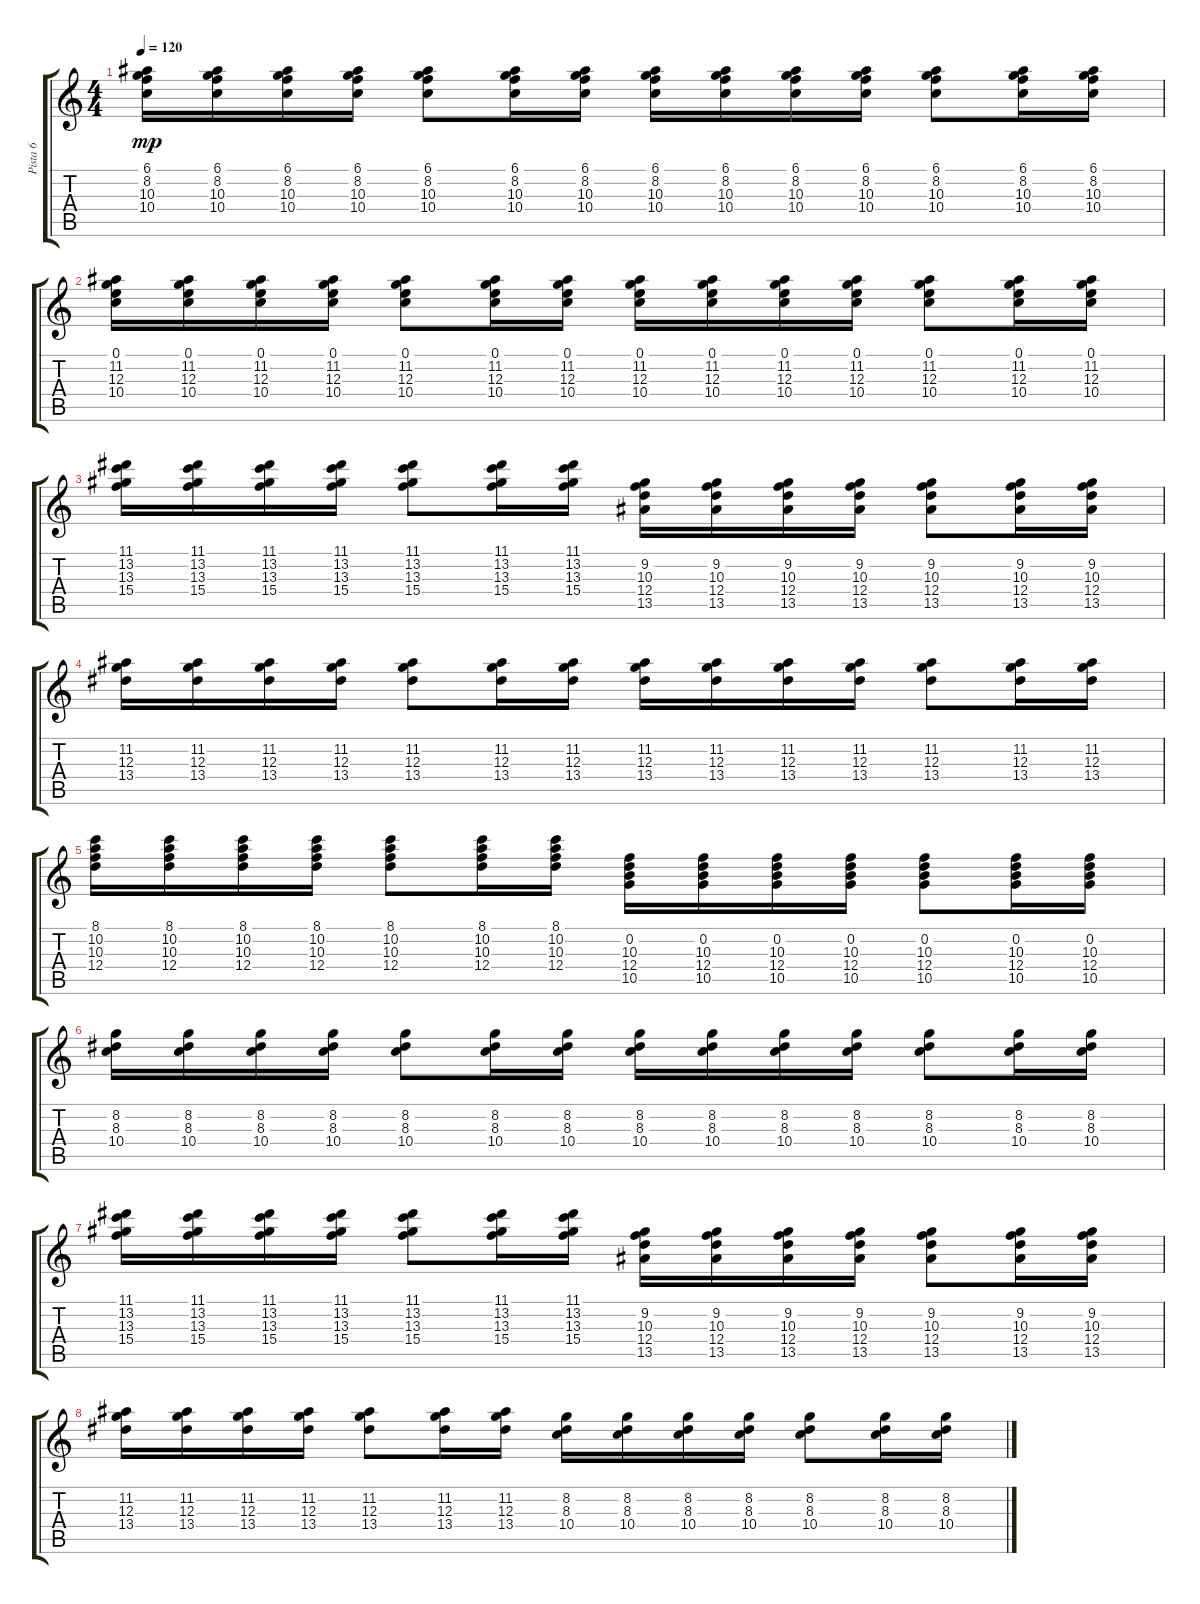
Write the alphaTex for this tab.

\track ("Pista 6" "Pista 6") {instrument acousticguitarnylon}
\staff {score tabs}
\tuning (E4 B3 G3 D3 A2 E2) {hide}
\ts (4 4)
\tempo 120
\clef g2
\ks c
(6.1 8.2 10.3 10.4).16{dy mp} (6.1 8.2 10.3 10.4).16 (6.1 8.2 10.3 10.4).16 (6.1 8.2 10.3 10.4).16 (6.1 8.2 10.3 10.4).8 (6.1 8.2 10.3 10.4).16 (6.1 8.2 10.3 10.4).16 (6.1 8.2 10.3 10.4).16 (6.1 8.2 10.3 10.4).16 (6.1 8.2 10.3 10.4).16 (6.1 8.2 10.3 10.4).16 (6.1 8.2 10.3 10.4).8 (6.1 8.2 10.3 10.4).16 (6.1 8.2 10.3 10.4).16 |
(0.1 11.2 12.3 10.4).16 (0.1 11.2 12.3 10.4).16 (0.1 11.2 12.3 10.4).16 (0.1 11.2 12.3 10.4).16 (0.1 11.2 12.3 10.4).8 (0.1 11.2 12.3 10.4).16 (0.1 11.2 12.3 10.4).16 (0.1 11.2 12.3 10.4).16 (0.1 11.2 12.3 10.4).16 (0.1 11.2 12.3 10.4).16 (0.1 11.2 12.3 10.4).16 (0.1 11.2 12.3 10.4).8 (0.1 11.2 12.3 10.4).16 (0.1 11.2 12.3 10.4).16 |
(11.1 13.2 13.3 15.4).16 (11.1 13.2 13.3 15.4).16 (11.1 13.2 13.3 15.4).16 (11.1 13.2 13.3 15.4).16 (11.1 13.2 13.3 15.4).8 (11.1 13.2 13.3 15.4).16 (11.1 13.2 13.3 15.4).16 (9.2 10.3 12.4 13.5).16 (9.2 10.3 12.4 13.5).16 (9.2 10.3 12.4 13.5).16 (9.2 10.3 12.4 13.5).16 (9.2 10.3 12.4 13.5).8 (9.2 10.3 12.4 13.5).16 (9.2 10.3 12.4 13.5).16 |
(11.2 12.3 13.4).16 (11.2 12.3 13.4).16 (11.2 12.3 13.4).16 (11.2 12.3 13.4).16 (11.2 12.3 13.4).8 (11.2 12.3 13.4).16 (11.2 12.3 13.4).16 (11.2 12.3 13.4).16 (11.2 12.3 13.4).16 (11.2 12.3 13.4).16 (11.2 12.3 13.4).16 (11.2 12.3 13.4).8 (11.2 12.3 13.4).16 (11.2 12.3 13.4).16 |
(8.1 10.2 10.3 12.4).16 (8.1 10.2 10.3 12.4).16 (8.1 10.2 10.3 12.4).16 (8.1 10.2 10.3 12.4).16 (8.1 10.2 10.3 12.4).8 (8.1 10.2 10.3 12.4).16 (8.1 10.2 10.3 12.4).16 (0.2 10.3 12.4 10.5).16 (0.2 10.3 12.4 10.5).16 (0.2 10.3 12.4 10.5).16 (0.2 10.3 12.4 10.5).16 (0.2 10.3 12.4 10.5).8 (0.2 10.3 12.4 10.5).16 (0.2 10.3 12.4 10.5).16 |
(8.2 8.3 10.4).16 (8.2 8.3 10.4).16 (8.2 8.3 10.4).16{instrument acousticguitarnylon} (8.2 8.3 10.4).16 (8.2 8.3 10.4).8 (8.2 8.3 10.4).16 (8.2 8.3 10.4).16 (8.2 8.3 10.4).16 (8.2 8.3 10.4).16 (8.2 8.3 10.4).16 (8.2 8.3 10.4).16 (8.2 8.3 10.4).8 (8.2 8.3 10.4).16 (8.2 8.3 10.4).16 |
(11.1 13.2 13.3 15.4).16 (11.1 13.2 13.3 15.4).16 (11.1 13.2 13.3 15.4).16 (11.1 13.2 13.3 15.4).16 (11.1 13.2 13.3 15.4).8 (11.1 13.2 13.3 15.4).16 (11.1 13.2 13.3 15.4).16 (9.2 10.3 12.4 13.5).16 (9.2 10.3 12.4 13.5).16 (9.2 10.3 12.4 13.5).16 (9.2 10.3 12.4 13.5).16 (9.2 10.3 12.4 13.5).8 (9.2 10.3 12.4 13.5).16 (9.2 10.3 12.4 13.5).16 |
(11.2 12.3 13.4).16 (11.2 12.3 13.4).16 (11.2 12.3 13.4).16 (11.2 12.3 13.4).16 (11.2 12.3 13.4).8 (11.2 12.3 13.4).16 (11.2 12.3 13.4).16 (8.2 8.3 10.4).16 (8.2 8.3 10.4).16 (8.2 8.3 10.4).16 (8.2 8.3 10.4).16 (8.2 8.3 10.4).8 (8.2 8.3 10.4).16 (8.2 8.3 10.4).16
